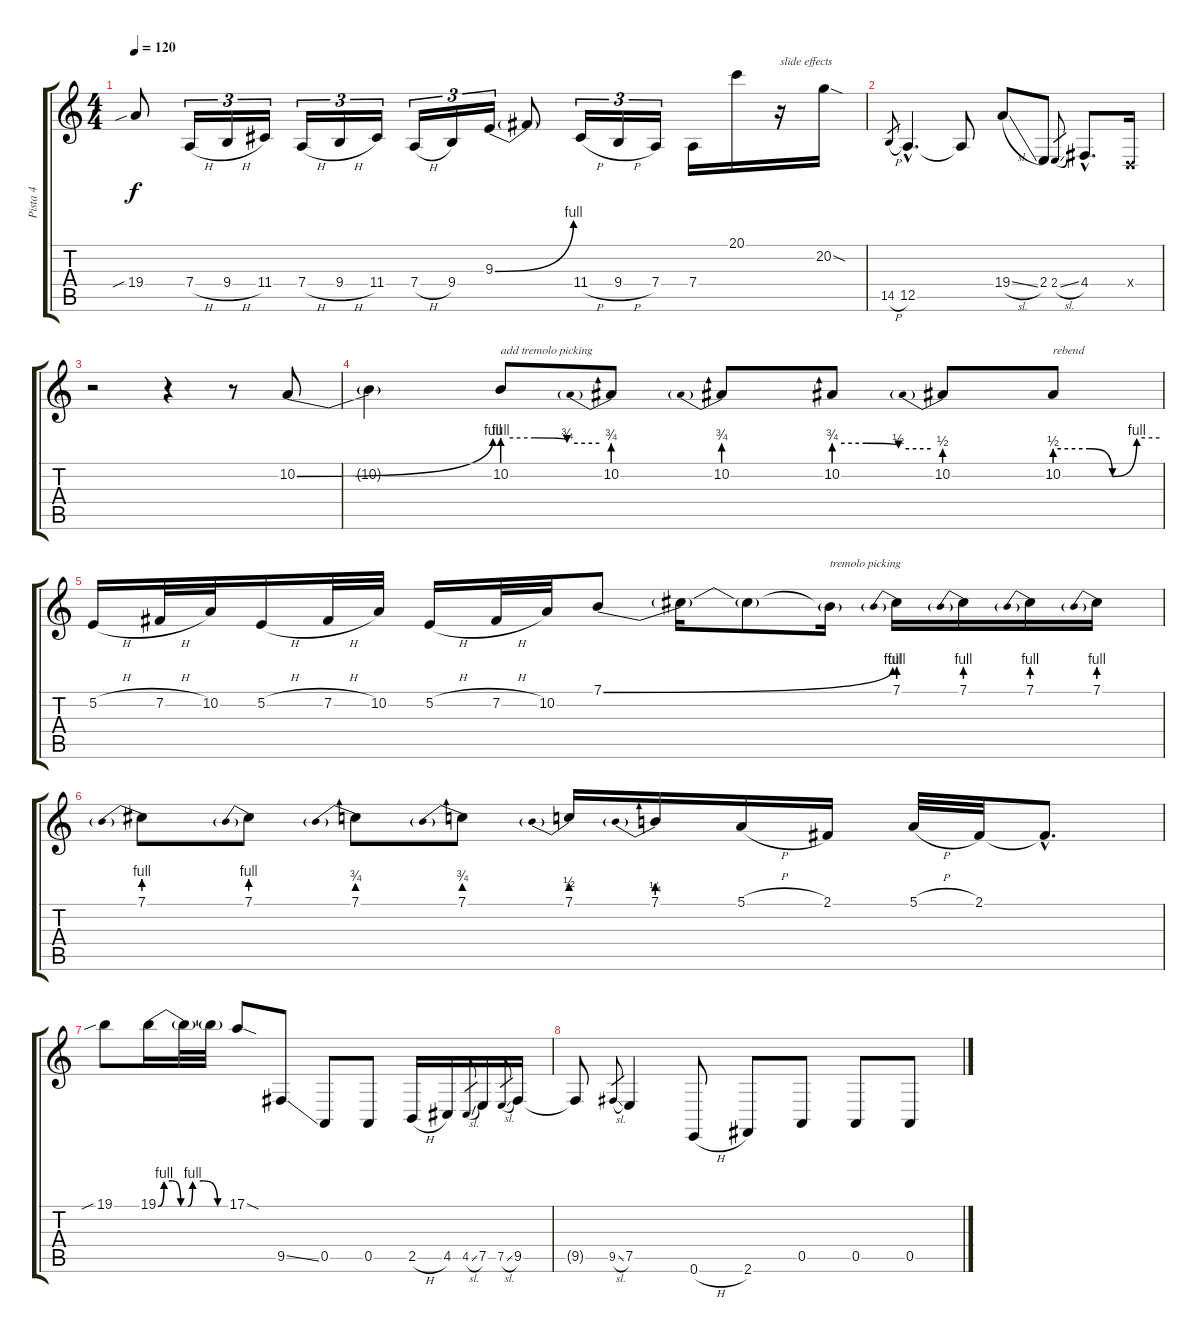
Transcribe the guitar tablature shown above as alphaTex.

\track ("Pista 4" "Pista 4") {instrument lead2sawtooth}
\staff {score tabs}
\tuning (E4 B3 G3 D3 A2 E2) {hide}
\ts (4 4)
\tempo 120
\clef g2
\ks c
19.4{sib}.8{dy f} 7.4{h}.16{tu (3 2)} 9.4{h}.16{tu (3 2)} 11.4.16{tu (3 2)} 7.4{h}.16{tu (3 2)} 9.4{h}.16{tu (3 2)} 11.4.16{tu (3 2)} 7.4{h}.16{tu (3 2)} 9.4.16{tu (3 2)} 9.3{be (bend 0 0 60 4)}.16{tu (3 2)} 9.3{t}.8 11.4{h}.16{tu (3 2)} 9.4{h}.16{tu (3 2)} 7.4.16{tu (3 2)} 7.4.16 20.1.16 r.16{txt "slide effects"} 20.2{sod}.16 |
14.5{h}.8{gr} 12.5{hac}.4{d} 12.5{t}.8 19.4{sl}.8 2.4.8 2.4{sl}.8{gr} 4.4{hac}.8{d} 0.4{x}.16 |
r.2 r.4 r.8 10.2{be (bend 0 0 60 4)}.8 |
10.2{t}.4 10.2{be (custom 0 4 20 4 40 3 60 3)}.8{txt "add tremolo picking"} 10.2{be (prebend 0 3 60 3)}.8 10.2{be (prebend 0 3 60 3)}.8 10.2{be (custom 0 3 20 3 40 2 60 2)}.8 10.2{be (prebend 0 2 60 2)}.8 10.2{be (custom 0 2 20 2 33 0 47 4 60 4)}.8{txt "rebend"} |
5.2{h}.16 7.2{h}.32 10.2.32 5.2{h}.16 7.2{h}.32 10.2.32 5.2{h}.16 7.2{h}.32 10.2.32 7.1{be (bend 0 0 60 4)}.8 7.1{t}.16 7.1{t}.8 7.1{t}.16{txt "tremolo picking"} 7.1{be (prebend 0 4 60 4)}.16 7.1{be (prebend 0 4 60 4)}.16 7.1{be (prebend 0 4 60 4)}.16 7.1{be (prebend 0 4 60 4)}.16 |
7.1{be (prebend 0 4 60 4)}.8 7.1{be (prebend 0 4 60 4)}.8 7.1{be (prebend 0 3 60 3)}.8 7.1{be (prebend 0 3 60 3)}.8 7.1{be (prebend 0 2 60 2)}.16 7.1{be (prebend 0 1 60 1)}.16 5.1{h}.16 2.1.16 5.1{h}.32 2.1.32 2.1{hac t}.8{d} |
19.1{sib}.8 19.1{be (custom 0 0 5 4 12 4 19 0 25 0 29 4 38 4 50 0 60 0)}.16 19.1{t}.32 19.1{t}.32 17.1{sod}.8 9.5{ss}.8 0.5.8 0.5.8 2.5{h}.16 4.5.16 4.5{sl}.8{gr} 7.5.16 7.5{sl}.8{gr} 9.5.16 |
9.5{t}.8 9.5{sl}.8{gr} 7.5.4 0.6{h}.8 2.6.8 0.5.8 0.5.8 0.5.8
